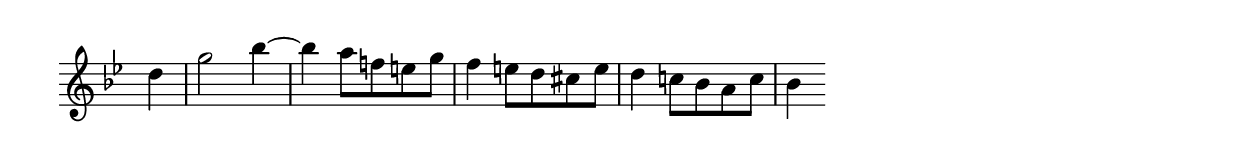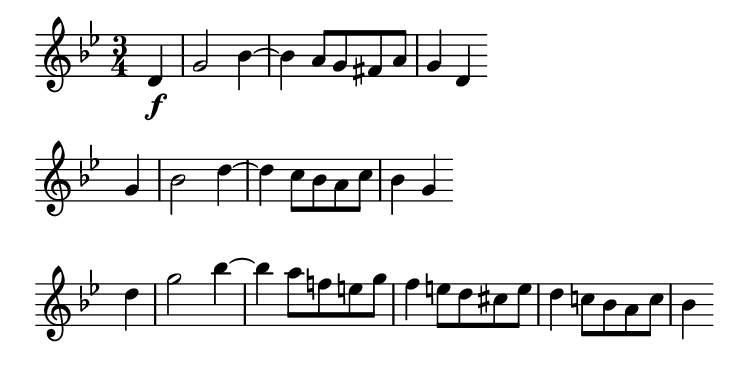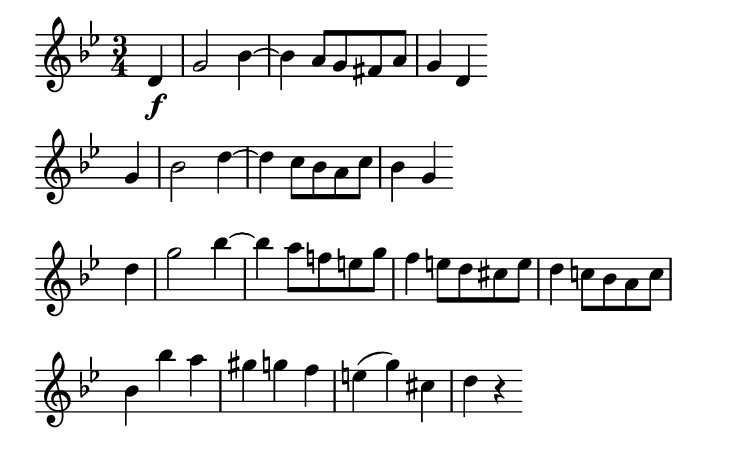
\version "2.24.2"

\header {
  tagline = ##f
}\layout {
  \context {
    \Score
    \remove "Bar_number_engraver"
  }
}

\paper {
  indent = 0 \in
}

\layout {
  \context {
    \Staff
    \remove Time_signature_engraver
  }
}

global_minuet = {
  \key g \minor
  \time 3/4
}

global_trio = {
  \key g \major
  \time 3/4
}

exANotes = {
  d4 \f
  g2 bes4 ~
  bes a8 g fis a |
  g4
}

exA = \relative d' {
  \global_minuet
  \partial 4
  \exANotes
}

exANoDynamics = \relative d' {
  \global_minuet
  \partial 4
  d4
  g2 bes4 ~
  bes a8 g fis a |
  g4
}

exBNotes = {
  g4
  bes2 d4~
  d c8 bes a c |
  bes4
}

exB = \relative d' {
  \global_minuet
  \partial 4
  \exBNotes
}

exCNotes = {
  d4
  g2 bes4 ~
  bes a8 f!  e! g |
  f4
}

exC = \relative d'' {
  \global_minuet
  \partial 4
  \exCNotes
}

exDNotes = {
  d4
  g2 bes4 ~
  bes a8 f!  e! g |
  f4 e!8 d cis e |
  d4 c!8 bes a c |
  bes4
}

exD = \relative d'' {
  \global_minuet
  \partial 4
  \exDNotes
}

exE = \relative d' {
  \global_minuet
  \partial 4
  \exANotes d 
  \exBNotes g 
  \relative d''
  \exDNotes
}

\book {
  \score {
    \new Staff \exA
    \layout {}
    \midi { \tempo 2.=60 }
  }
}

\book {
  \score {
    \new Staff \exB
    \layout {}
    \midi { \tempo 2.=60 }
  }
}

\book {
  \score {
    \new Staff \exC
    \layout {}
    \midi { \tempo 2.=60 }
  }
}

\book {
  \score {
    \new Staff \exD
    \layout {}
    \midi { \tempo 2.=60 }
  }
}


\book {
  \score {
    <<
      \new Staff \with { 
        \remove Time_signature_engraver
      } \exANoDynamics
      \new Staff \exB
      \new Staff \exC
    >>
    \layout {}
    \midi { \tempo 2.=60 }
  }
}

#(set! paper-alist
  (cons '("narrower" . (cons (* 5 in) (* 3 in))) paper-alist))


\book {
  \paper {
    #(set-paper-size "narrower")
    indent = 0 \in
    ragged-right = ##t
  }
  \score {
    \new Staff 
    \with { \consists Time_signature_engraver } 
    <<
      \exE
      \new Dynamics \repeat unfold 2 { s4 s2. * 2 s2 \bar "" \break } 
    >>
    \layout {}
    \midi { \tempo 2.=60 }
  }
}


\book {
  \paper {
    #(set-paper-size "narrower")
    indent = 0 \in
    ragged-right = ##t
    ragged-last-bottom = ##f
  }
  \score {
    \new Staff 
    \with { \consists Time_signature_engraver } 
    <<
      { \exE 
        \relative bes'' { bes4 a gis g! f e (g) cis, d r } }
      \new Dynamics {
        \repeat unfold 2 { s4 s2. * 2 s2 \bar "" \break} 
      }
    >>
    \layout {}
    \midi { \tempo 2.=60 }
  }
}
